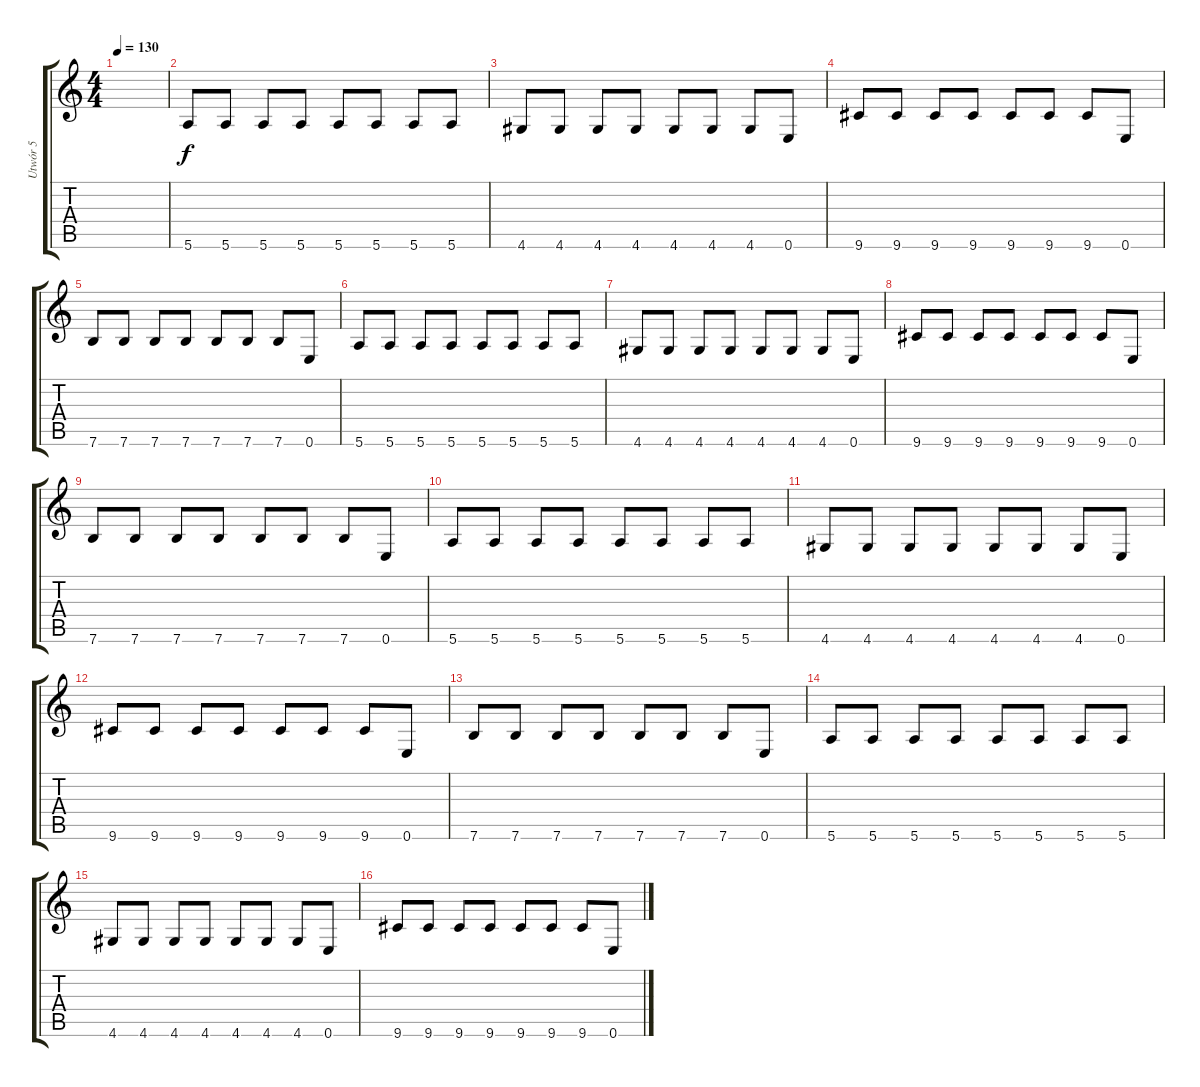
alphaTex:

\track ("Utwór 5" "Utwór 5") {instrument electricbasspick}
\staff {score tabs}
\tuning (E4 B3 G3 D3 A2 E2) {hide}
\ts (4 4)
\tempo 130
\clef g2
\ks c
|
5.6.8 5.6.8 5.6.8 5.6.8 5.6.8 5.6.8 5.6.8 5.6.8 |
4.6.8 4.6.8 4.6.8 4.6.8 4.6.8 4.6.8 4.6.8 0.6.8 |
9.6.8 9.6.8 9.6.8 9.6.8 9.6.8 9.6.8 9.6.8 0.6.8 |
7.6.8 7.6.8 7.6.8 7.6.8 7.6.8 7.6.8 7.6.8 0.6.8 |
5.6.8 5.6.8 5.6.8 5.6.8 5.6.8 5.6.8 5.6.8 5.6.8 |
4.6.8 4.6.8 4.6.8 4.6.8 4.6.8 4.6.8 4.6.8 0.6.8 |
9.6.8 9.6.8 9.6.8 9.6.8 9.6.8 9.6.8 9.6.8 0.6.8 |
7.6.8 7.6.8 7.6.8 7.6.8 7.6.8 7.6.8 7.6.8 0.6.8 |
5.6.8 5.6.8 5.6.8 5.6.8 5.6.8 5.6.8 5.6.8 5.6.8 |
4.6.8 4.6.8 4.6.8 4.6.8 4.6.8 4.6.8 4.6.8 0.6.8 |
9.6.8 9.6.8 9.6.8 9.6.8 9.6.8 9.6.8 9.6.8 0.6.8 |
7.6.8 7.6.8 7.6.8 7.6.8 7.6.8 7.6.8 7.6.8 0.6.8 |
5.6.8 5.6.8 5.6.8 5.6.8 5.6.8 5.6.8 5.6.8 5.6.8 |
4.6.8 4.6.8 4.6.8 4.6.8 4.6.8 4.6.8 4.6.8 0.6.8 |
9.6.8 9.6.8 9.6.8 9.6.8 9.6.8 9.6.8 9.6.8 0.6.8
